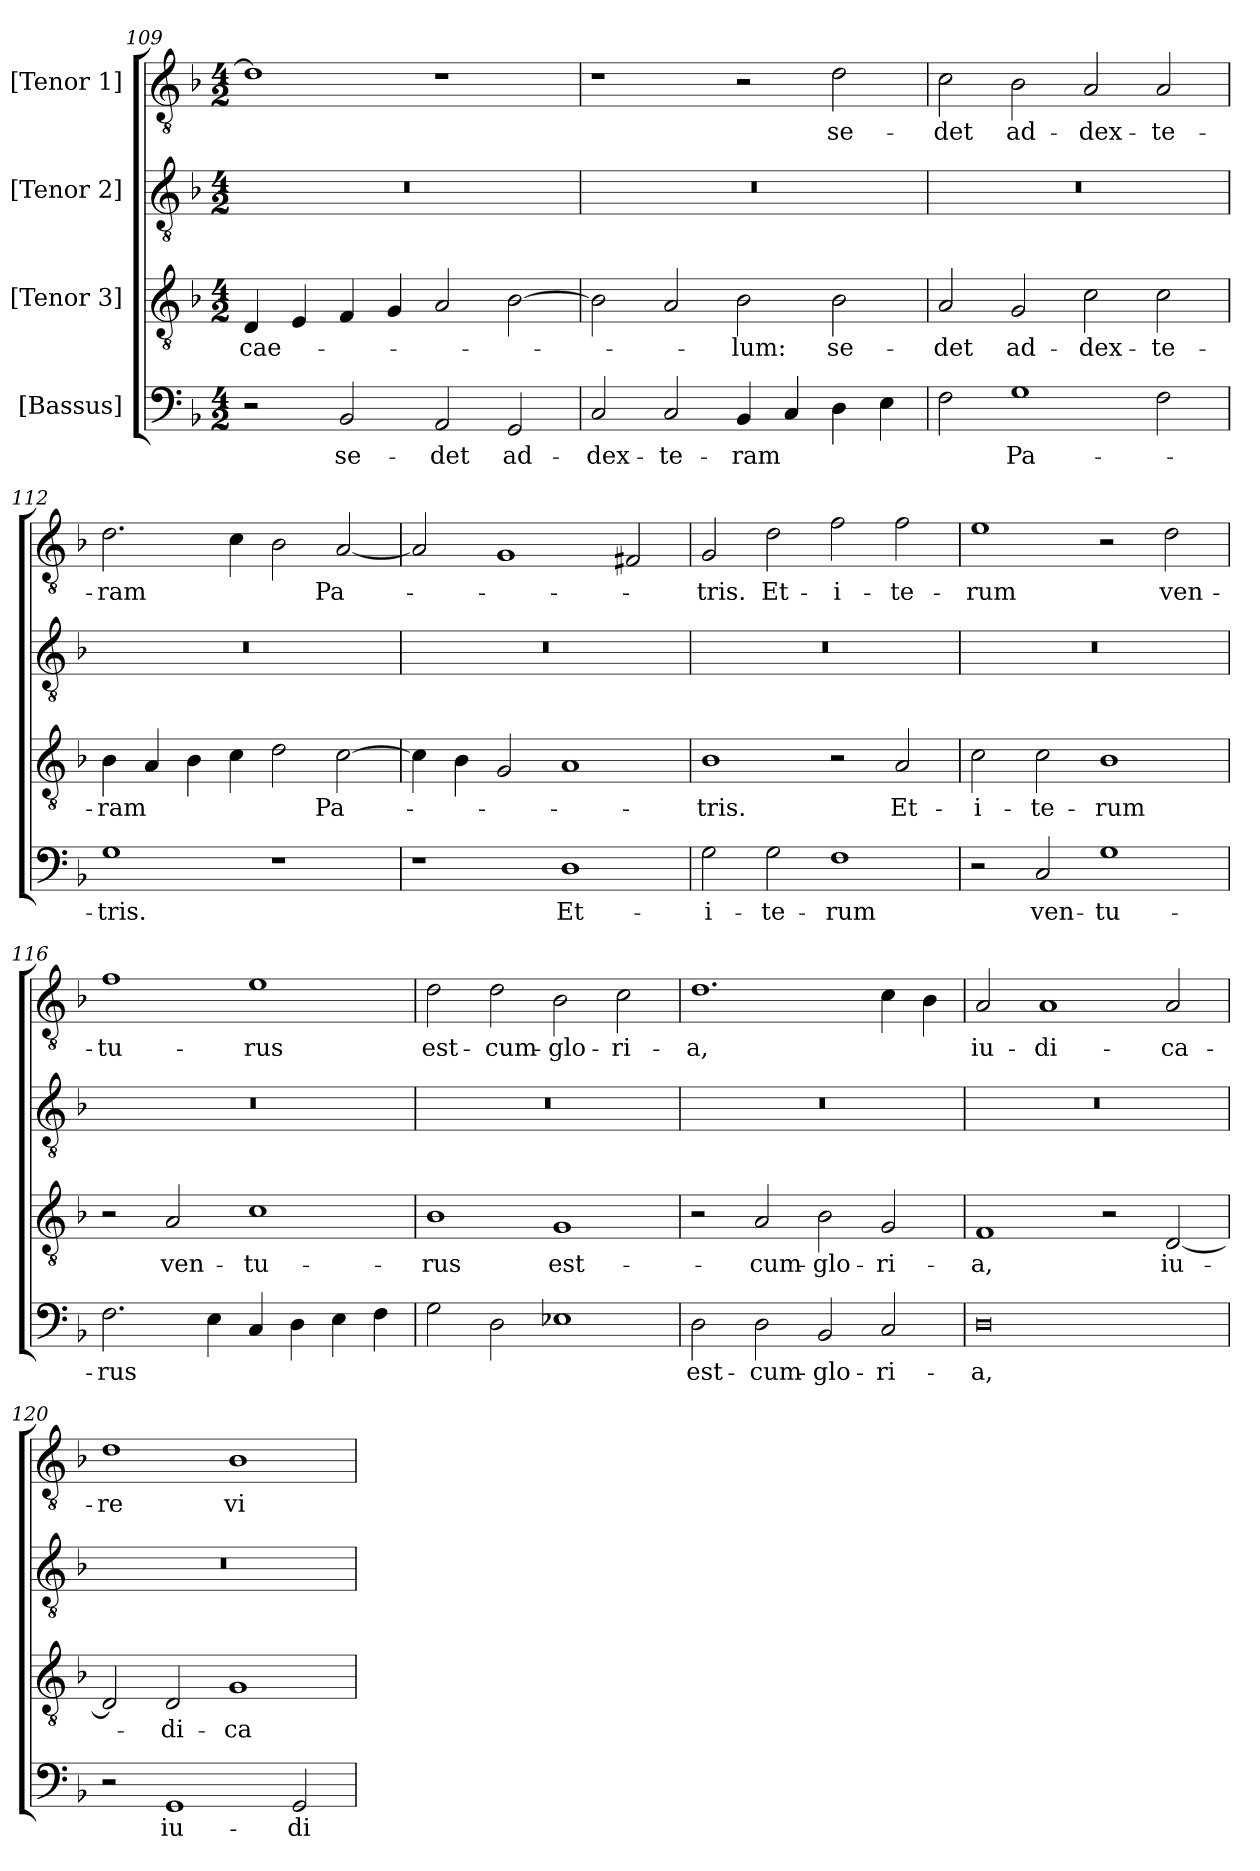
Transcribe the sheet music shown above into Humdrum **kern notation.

**kern	**text	**kern	**text	**kern	**kern	**text
*part4	*part4	*part3	*part3	*part2	*part1	*part1
*staff4	*staff4	*staff3	*staff3	*staff2	*staff1	*staff1
*I"[Bassus]	*	*I"[Tenor 3]	*	*I"[Tenor 2]	*I"[Tenor 1]	*
*clefF4	*	*clefGv2	*	*clefGv2	*clefGv2	*
*k[b-]	*	*k[b-]	*	*k[b-]	*k[b-]	*
*M4/2	*	*M4/2	*	*M4/2	*M4/2	*
=109	=109	=109	=109	=109	=109	=109
2r	.	4D/	cae-	0r	1d\]	.
.	.	4E/	.	.	.	.
2BB-/	se-	4F/	.	.	.	.
.	.	4G/	.	.	.	.
2AA/	-det	2A/	.	.	1r	.
2GG/	ad-	[2B-\	.	.	.	.
=110	=110	=110	=110	=110	=110	=110
2C/	dex-	2B-\]	.	0r	1r	.
2C/	-te-	2A/	.	.	.	.
4BB-/	-ram	2B-\	-lum:	.	2r	.
4C/	.	.	.	.	.	.
4D\	.	2B-\	se-	.	2d\	se-
4E\	.	.	.	.	.	.
=111	=111	=111	=111	=111	=111	=111
2F\	.	2A/	-det	0r	2c\	-det
1G\	Pa-	2G/	ad-	.	2B-\	ad-
.	.	2c\	dex-	.	2A/	dex-
2F\	.	2c\	-te-	.	2A/	-te-
=112	=112	=112	=112	=112	=112	=112
1G\	-tris.	4B-\	-ram	0r	2.d\	-ram
.	.	4A/	.	.	.	.
.	.	4B-\	.	.	.	.
.	.	4c\	.	.	4c\	.
1r	.	2d\	.	.	2B-\	.
.	.	[2c\	Pa-	.	[2A/	Pa-
=113	=113	=113	=113	=113	=113	=113
1r	.	4c\]	.	0r	2A/]	.
.	.	4B-\	.	.	.	.
.	.	2G/	.	.	1G/	.
1D\	Et-	1A/	.	.	.	.
.	.	.	.	.	2F#X/	.
=114	=114	=114	=114	=114	=114	=114
2G\	i-	1B-\	-tris.	0r	2G/	-tris.
2G\	-te-	.	.	.	2d\	Et-
1F\	-rum	2r	.	.	2f\	i-
.	.	2A/	Et-	.	2f\	-te-
=115	=115	=115	=115	=115	=115	=115
2r	.	2c\	i-	0r	1e\	-rum
2C/	ven-	2c\	-te-	.	.	.
1G\	-tu-	1B-\	-rum	.	2r	.
.	.	.	.	.	2d\	ven-
=116	=116	=116	=116	=116	=116	=116
2.F\	-rus	2r	.	0r	1f\	-tu-
.	.	2A/	ven-	.	.	.
4E\	.	.	.	.	.	.
4C/	.	1c\	-tu-	.	1e\	-rus
4D\	.	.	.	.	.	.
4E\	.	.	.	.	.	.
4F\	.	.	.	.	.	.
=117	=117	=117	=117	=117	=117	=117
2G\	.	1B-\	-rus	0r	2d\	est-
2D\	.	.	.	.	2d\	cum-
1E-X\	.	1G/	est-	.	2B-\	glo-
.	.	.	.	.	2c\	-ri-
=118	=118	=118	=118	=118	=118	=118
2D\	est-	2r	.	0r	1.d\	-a,
2D\	cum-	2A/	cum-	.	.	.
2BB-/	glo-	2B-\	glo-	.	.	.
2C/	-ri-	2G/	-ri-	.	4c\	.
.	.	.	.	.	4B-\	.
=119	=119	=119	=119	=119	=119	=119
0D\	-a,	1F/	-a,	0r	2A/	iu-
.	.	.	.	.	1A/	-di-
.	.	2r	.	.	.	.
.	.	[2D/	iu-	.	2A/	-ca-
=120	=120	=120	=120	=120	=120	=120
2r	.	2D/]	.	0r	1d\	-re
1GG/	iu-	2D/	-di-	.	.	.
.	.	1G/	-ca-	.	1B-\	vi-
2GG/	-di-	.	.	.	.	.
=	=	=	=	=	=	=
*-	*-	*-	*-	*-	*-	*-
